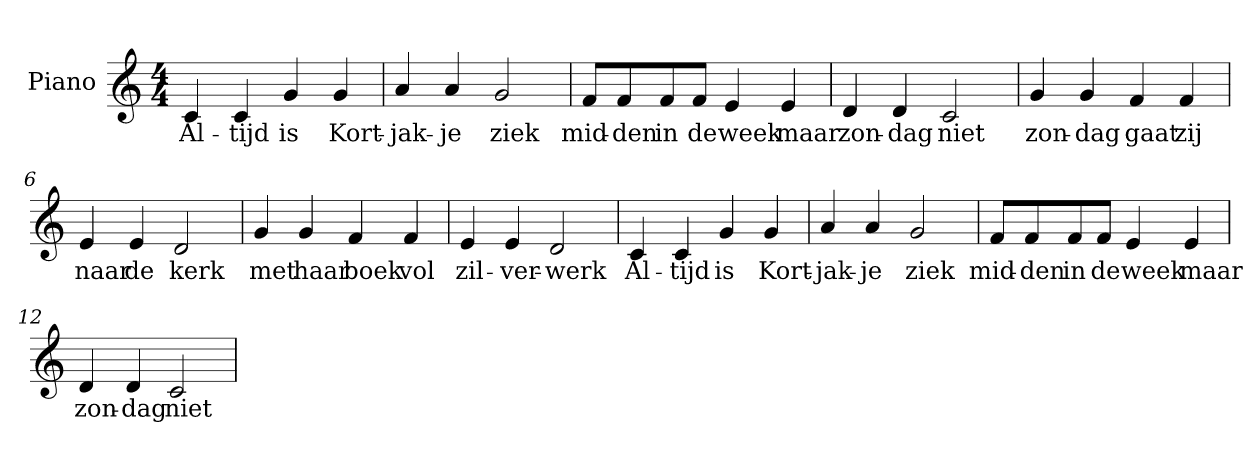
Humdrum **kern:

**kern	**text
*part1	*part1
*staff1	*staff1
*I"Piano	*
*I'Pno	*
*clefG2	*
*k[]	*
*C:	*
*M4/4	*
=1	=1
4c/	Al-
4c/	-tijd
4g/	is
4g/	Kort-
=2	=2
4a/	-jak-
4a/	-je
2g/	ziek
=3	=3
8f/L	mid-
8f/	-den
8f/	in
8f/J	de
4e/	week
4e/	maar
=4	=4
4d/	zon-
4d/	-dag
2c/	niet
!!LO:LB:g=z
=5	=5
4g/	zon-
4g/	-dag
4f/	gaat
4f/	zij
=6	=6
4e/	naar
4e/	de
2d/	kerk
=7	=7
4g/	met
4g/	haar
4f/	boek
4f/	vol
=8	=8
4e/	zil-
4e/	-ver-
2d/	-werk
!!LO:LB:g=z
=9	=9
4c/	Al-
4c/	-tijd
4g/	is
4g/	Kort-
=10	=10
4a/	-jak-
4a/	-je
2g/	ziek
=11	=11
8f/L	mid-
8f/	-den
8f/	in
8f/J	de
4e/	week
4e/	maar
=12	=12
4d/	zon-
4d/	-dag
2c/	niet
=	=
*-	*-
